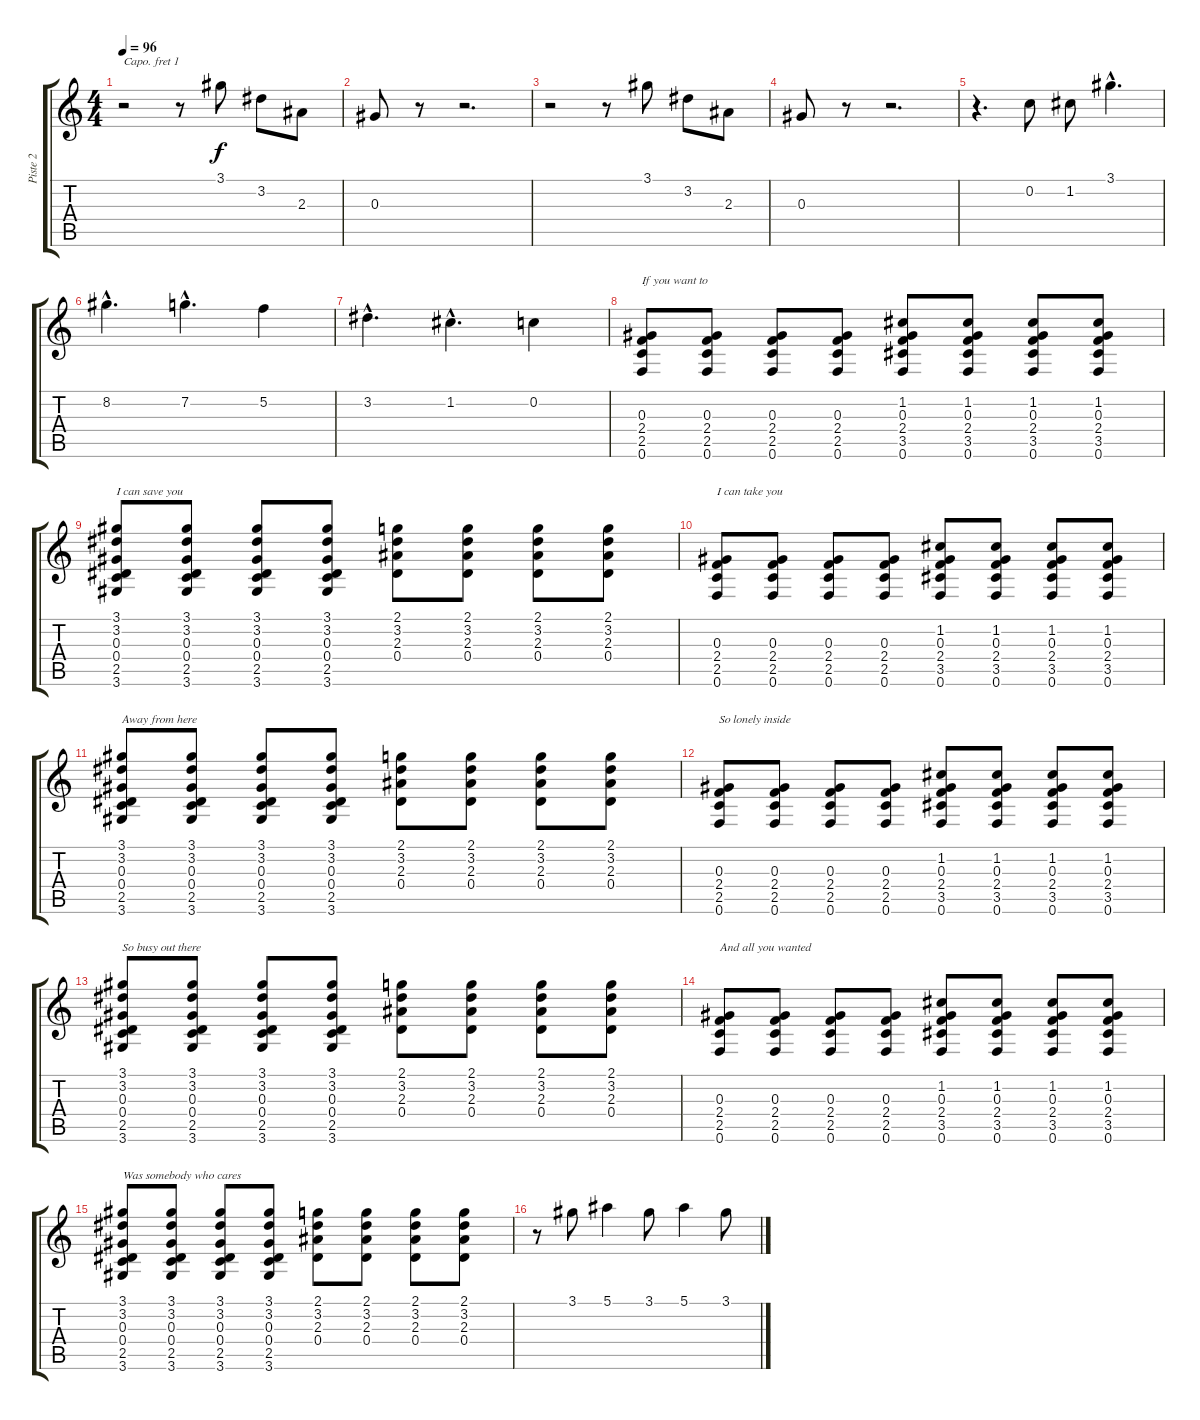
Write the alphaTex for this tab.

\track ("Piste 2" "Piste 2") {instrument distortionguitar}
\staff {score tabs}
\capo 1
\tuning (E4 B3 G3 D3 A2 E2) {hide}
\ts (4 4)
\tempo 96
\clef g2
\ks c
r.2{dy f} r.8 3.1.8 3.2.8 2.3.8 |
0.3.8 r.8 r.2{d} |
r.2 r.8 3.1.8 3.2.8 2.3.8 |
0.3.8 r.8 r.2{d} |
r.4{d} 0.2.8 1.2.8 3.1{hac}.4{d} |
8.2{hac}.4{d} 7.2{hac}.4{d} 5.2.4 |
3.2{hac}.4{d} 1.2{hac}.4{d} 0.2.4 |
(0.3 2.4 2.5 0.6).8{txt "If you want to"} (0.3 2.4 2.5 0.6).8 (0.3 2.4 2.5 0.6).8 (0.3 2.4 2.5 0.6).8 (1.2 0.3 2.4 3.5 0.6).8 (1.2 0.3 2.4 3.5 0.6).8 (1.2 0.3 2.4 3.5 0.6).8 (1.2 0.3 2.4 3.5 0.6).8 |
(3.1 3.2 0.3 0.4 2.5 3.6).8{txt "I can save you"} (3.1 3.2 0.3 0.4 2.5 3.6).8 (3.1 3.2 0.3 0.4 2.5 3.6).8 (3.1 3.2 0.3 0.4 2.5 3.6).8 (2.1 3.2 2.3 0.4).8 (2.1 3.2 2.3 0.4).8 (2.1 3.2 2.3 0.4).8 (2.1 3.2 2.3 0.4).8 |
(0.3 2.4 2.5 0.6).8{txt "I can take you"} (0.3 2.4 2.5 0.6).8 (0.3 2.4 2.5 0.6).8 (0.3 2.4 2.5 0.6).8 (1.2 0.3 2.4 3.5 0.6).8 (1.2 0.3 2.4 3.5 0.6).8 (1.2 0.3 2.4 3.5 0.6).8 (1.2 0.3 2.4 3.5 0.6).8 |
(3.1 3.2 0.3 0.4 2.5 3.6).8{txt "Away from here"} (3.1 3.2 0.3 0.4 2.5 3.6).8 (3.1 3.2 0.3 0.4 2.5 3.6).8 (3.1 3.2 0.3 0.4 2.5 3.6).8 (2.1 3.2 2.3 0.4).8 (2.1 3.2 2.3 0.4).8 (2.1 3.2 2.3 0.4).8 (2.1 3.2 2.3 0.4).8 |
(0.3 2.4 2.5 0.6).8{txt "So lonely inside"} (0.3 2.4 2.5 0.6).8 (0.3 2.4 2.5 0.6).8 (0.3 2.4 2.5 0.6).8 (1.2 0.3 2.4 3.5 0.6).8 (1.2 0.3 2.4 3.5 0.6).8 (1.2 0.3 2.4 3.5 0.6).8 (1.2 0.3 2.4 3.5 0.6).8 |
(3.1 3.2 0.3 0.4 2.5 3.6).8{txt "So busy out there"} (3.1 3.2 0.3 0.4 2.5 3.6).8 (3.1 3.2 0.3 0.4 2.5 3.6).8 (3.1 3.2 0.3 0.4 2.5 3.6).8 (2.1 3.2 2.3 0.4).8 (2.1 3.2 2.3 0.4).8 (2.1 3.2 2.3 0.4).8 (2.1 3.2 2.3 0.4).8 |
(0.3 2.4 2.5 0.6).8{txt "And all you wanted"} (0.3 2.4 2.5 0.6).8 (0.3 2.4 2.5 0.6).8 (0.3 2.4 2.5 0.6).8 (1.2 0.3 2.4 3.5 0.6).8 (1.2 0.3 2.4 3.5 0.6).8 (1.2 0.3 2.4 3.5 0.6).8 (1.2 0.3 2.4 3.5 0.6).8 |
(3.1 3.2 0.3 0.4 2.5 3.6).8{txt "Was somebody who cares"} (3.1 3.2 0.3 0.4 2.5 3.6).8 (3.1 3.2 0.3 0.4 2.5 3.6).8 (3.1 3.2 0.3 0.4 2.5 3.6).8 (2.1 3.2 2.3 0.4).8 (2.1 3.2 2.3 0.4).8 (2.1 3.2 2.3 0.4).8 (2.1 3.2 2.3 0.4).8 |
r.8 3.1.8 5.1.4 3.1.8 5.1.4 3.1.8
